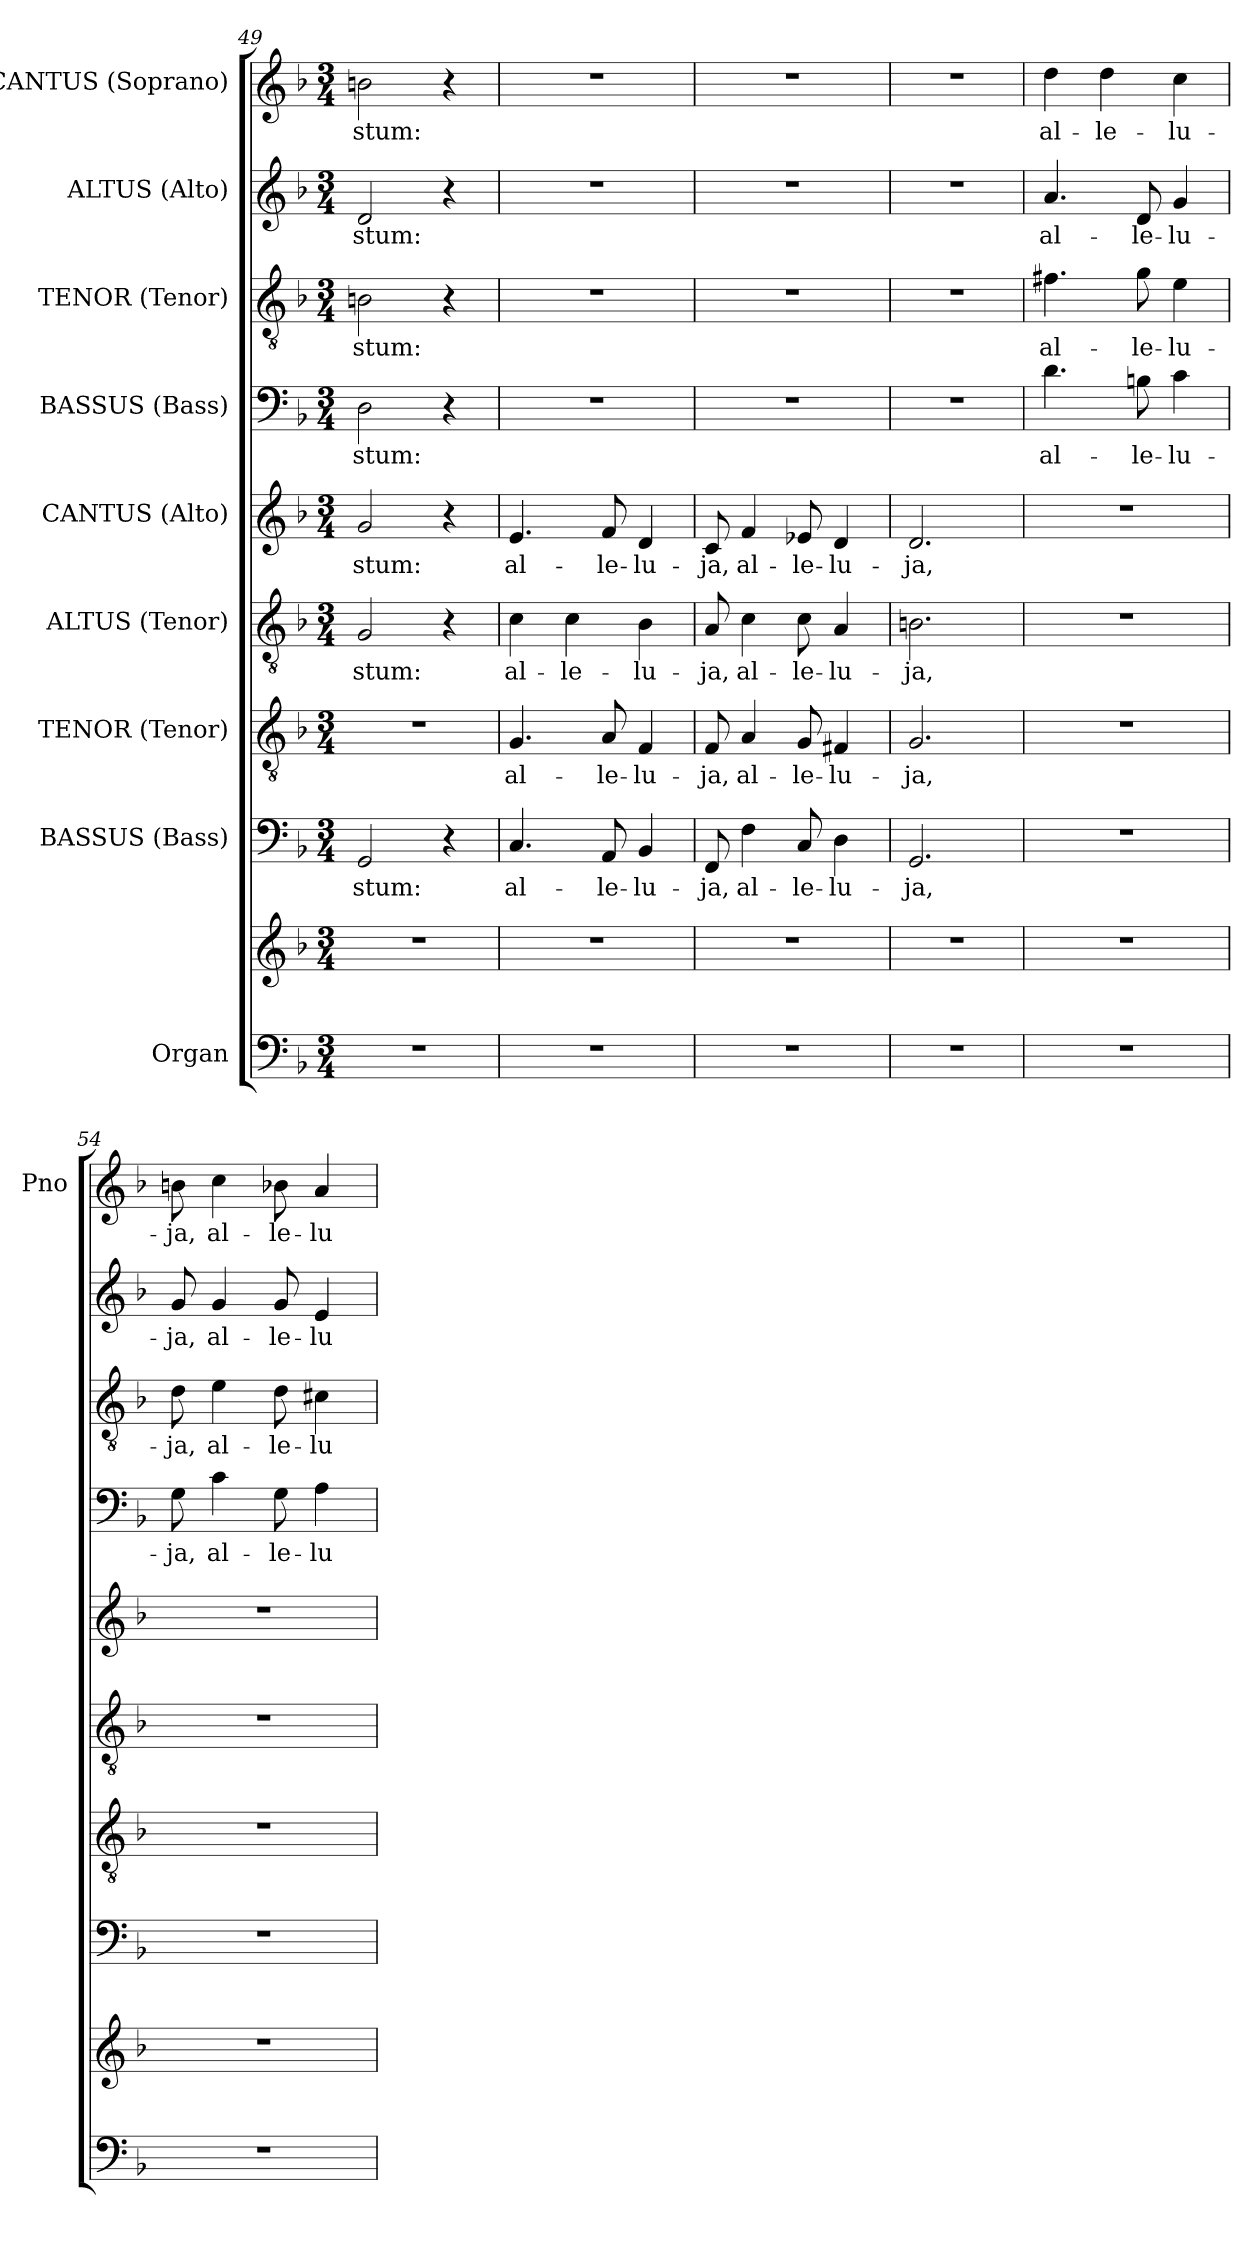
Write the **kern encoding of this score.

**kern	**kern	**kern	**text	**kern	**text	**kern	**text	**kern	**text	**kern	**text	**kern	**text	**kern	**text	**kern	**text
*part9	*part9	*part8	*part8	*part7	*part7	*part6	*part6	*part5	*part5	*part4	*part4	*part3	*part3	*part2	*part2	*part1	*part1
*staff10	*staff9	*staff8	*staff8	*staff7	*staff7	*staff6	*staff6	*staff5	*staff5	*staff4	*staff4	*staff3	*staff3	*staff2	*staff2	*staff1	*staff1
*I"Organ	*	*I"BASSUS (Bass)	*	*I"TENOR (Tenor)	*	*I"ALTUS (Tenor)	*	*I"CANTUS (Alto)	*	*I"BASSUS (Bass)	*	*I"TENOR (Tenor)	*	*I"ALTUS (Alto)	*	*I"CANTUS (Soprano)	*
*	*	*	*	*	*	*	*	*	*	*	*	*	*	*	*	*I'Pno	*
*clefF4	*clefG2	*clefF4	*	*clefGv2	*	*clefGv2	*	*clefG2	*	*clefF4	*	*clefGv2	*	*clefG2	*	*clefG2	*
*k[b-]	*k[b-]	*k[b-]	*	*k[b-]	*	*k[b-]	*	*k[b-]	*	*k[b-]	*	*k[b-]	*	*k[b-]	*	*k[b-]	*
*F:	*F:	*F:	*	*F:	*	*F:	*	*F:	*	*F:	*	*F:	*	*F:	*	*F:	*
*M3/4	*M3/4	*M3/4	*	*M3/4	*	*M3/4	*	*M3/4	*	*M3/4	*	*M3/4	*	*M3/4	*	*M3/4	*
=49	=49	=49	=49	=49	=49	=49	=49	=49	=49	=49	=49	=49	=49	=49	=49	=49	=49
2.r	2.r	2GG/	-stum:	2.r	.	2G/	-stum:	2g/	-stum:	2D\	-stum:	2Bn\	-stum:	2d/	-stum:	2bn\	-stum:
.	.	4r	.	.	.	4r	.	4r	.	4r	.	4r	.	4r	.	4r	.
=50	=50	=50	=50	=50	=50	=50	=50	=50	=50	=50	=50	=50	=50	=50	=50	=50	=50
2.r	2.r	4.C/	al-	4.G/	al-	4c\	-al-	4.e/	al-	2.r	.	2.r	.	2.r	.	2.r	.
.	.	.	.	.	.	4c\	-le-	.	.	.	.	.	.	.	.	.	.
.	.	8AA/	-le-	8A/	-le-	.	.	8f/	-le-	.	.	.	.	.	.	.	.
.	.	4BB-/	-lu-	4F/	-lu-	4B-\	-lu-	4d/	-lu-	.	.	.	.	.	.	.	.
!!LO:PB:g=z
=51	=51	=51	=51	=51	=51	=51	=51	=51	=51	=51	=51	=51	=51	=51	=51	=51	=51
2.r	2.r	8FF/	-ja,	8F/	-ja,	8A/	-ja,	8c/	-ja,	2.r	.	2.r	.	2.r	.	2.r	.
.	.	4F\	al-	4A/	al-	4c\	al-	4f/	al-	.	.	.	.	.	.	.	.
.	.	8C/	-le-	8G/	-le-	8c\	-le-	8e-X/	-le-	.	.	.	.	.	.	.	.
.	.	4D\	-lu-	4F#X/	-lu-	4A/	-lu-	4d/	-lu-	.	.	.	.	.	.	.	.
=52	=52	=52	=52	=52	=52	=52	=52	=52	=52	=52	=52	=52	=52	=52	=52	=52	=52
2.r	2.r	2.GG/	-ja,	2.G/	-ja,	2.Bn\	-ja,	2.d/	-ja,	2.r	.	2.r	.	2.r	.	2.r	.
=53	=53	=53	=53	=53	=53	=53	=53	=53	=53	=53	=53	=53	=53	=53	=53	=53	=53
2.r	2.r	2.r	.	2.r	.	2.r	.	2.r	.	4.d\	al-	4.f#X\	al-	4.a/	al-	4dd\	al-
.	.	.	.	.	.	.	.	.	.	.	.	.	.	.	.	4dd\	-le-
.	.	.	.	.	.	.	.	.	.	8Bn\	-le-	8g\	-le-	8d/	-le-	.	.
.	.	.	.	.	.	.	.	.	.	4c\	-lu-	4e\	-lu-	4g/	-lu-	4cc\	-lu-
=54	=54	=54	=54	=54	=54	=54	=54	=54	=54	=54	=54	=54	=54	=54	=54	=54	=54
2.r	2.r	2.r	.	2.r	.	2.r	.	2.r	.	8G\	-ja,	8d\	-ja,	8g/	-ja,	8bn\	-ja,
.	.	.	.	.	.	.	.	.	.	4c\	al-	4e\	al-	4g/	al-	4cc\	al-
.	.	.	.	.	.	.	.	.	.	8G\	-le-	8d\	-le-	8g/	-le-	8b-X\	-le-
.	.	.	.	.	.	.	.	.	.	4A\	-lu-	4c#X\	-lu-	4e/	-lu-	4a/	-lu-
=	=	=	=	=	=	=	=	=	=	=	=	=	=	=	=	=	=
*-	*-	*-	*-	*-	*-	*-	*-	*-	*-	*-	*-	*-	*-	*-	*-	*-	*-
